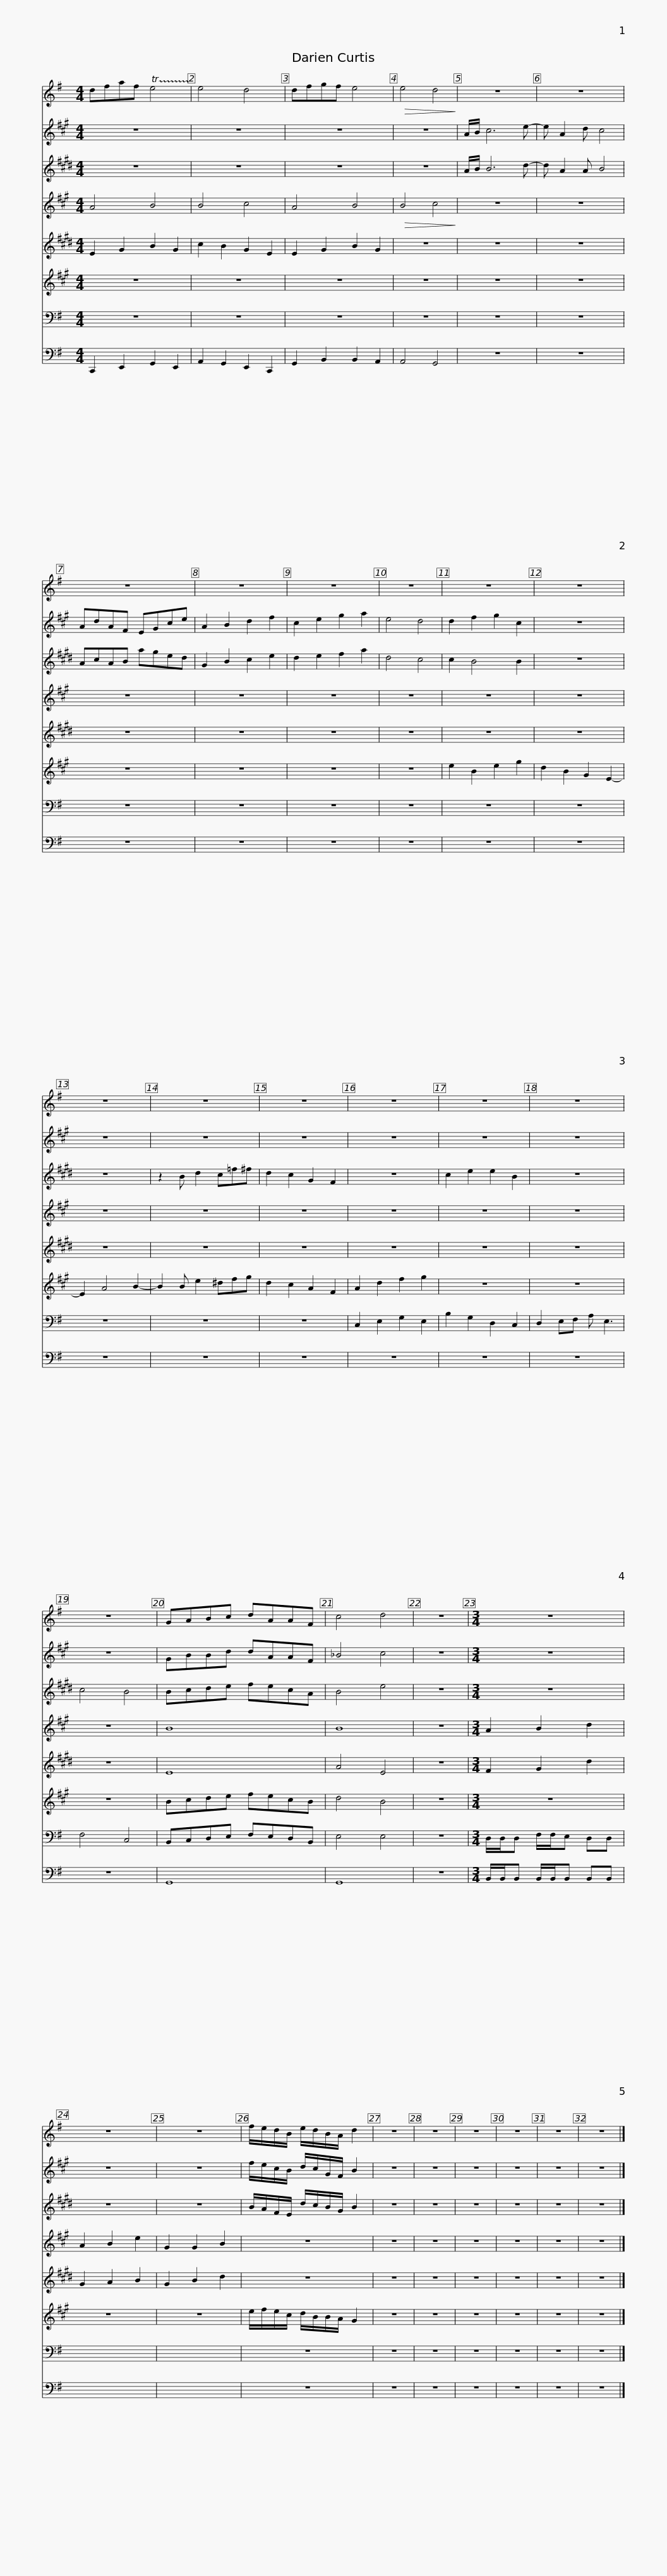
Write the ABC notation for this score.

X:1
%%score 1 2 3 4 5 6 7 8
L:1/8
M:4/4
I:linebreak $
K:G
V:1 treble
V:2 treble transpose=-2
V:3 treble transpose=-9
V:4 treble transpose=-14
V:5 treble transpose=-21
V:6 treble transpose=-2
V:7 bass
V:8 bass
V:1
 dfaf !trill(!Te4!trill)! | e4 d4 | dfgf e4 |!>(! e4 d4!>)! | z8 | %5
 z8 |$ z8 | z8 | z8 | z8 | %10
 z8 | z8 | z8 |$ z8 | z8 | %15
 z8 | z8 | z8 | z8 | GABc dAAF |$ %20
 c4 d4 | z8 |[M:3/4] z6 | z6 | z6 | %25
 f/e/d/B/ e/d/B/A/ d2 | z6 | z6 | z6 | z6 | %30
 z6 |$ z6 |] %32
V:2
[K:A] z8 | z8 | z8 | z8 | A/B/ c6 e- | %5
 e A2 d c4 |$ AdAF EGce | A2 B2 d2 f2 | c2 e2 g2 a2 | e4 d4 | %10
 d2 f2 g2 c2 | z8 | z8 |$ z8 | z8 | %15
 z8 | z8 | z8 | z8 | GBBd dAAF |$ %20
 _B4 c4 | z8 |[M:3/4] z6 | z6 | z6 | %25
 f/e/c/B/ d/c/G/F/ B2 | z6 | z6 | z6 | z6 | %30
 z6 |$ z6 |] %32
V:3
[K:E] z8 | z8 | z8 | z8 | A/B/ B6 d- | %5
 d A2 A B4 |$ AcAB aged | G2 B2 c2 e2 | d2 e2 f2 a2 | d4 c4 | %10
 c2 B4 B2 | z8 | z8 |$ z2 B d2 c=f^f | d2 c2 G2 F2 | %15
 z8 | c2 e2 e2 B2 | z8 | c4 B4 | Bcde fecA |$ %20
 B4 e4 | z8 |[M:3/4] z6 | z6 | z6 | %25
 B/A/F/E/ d/c/B/G/ B2 | z6 | z6 | z6 | z6 | %30
 z6 |$ z6 |] %32
V:4
[K:A] A4 B4 | B4 c4 | A4 B4 |!>(! B4 c4!>)! | z8 | %5
 z8 |$ z8 | z8 | z8 | z8 | %10
 z8 | z8 | z8 |$ z8 | z8 | %15
 z8 | z8 | z8 | z8 | B8 |$ %20
 B8 | z8 |[M:3/4] A2 B2 d2 | A2 B2 e2 | G2 G2 B2 | %25
 z6 | z6 | z6 | z6 | z6 | %30
 z6 |$ z6 |] %32
V:5
[K:E] E2 G2 B2 G2 | c2 B2 G2 E2 | E2 G2 B2 G2 | z8 | z8 | %5
 z8 |$ z8 | z8 | z8 | z8 | %10
 z8 | z8 | z8 |$ z8 | z8 | %15
 z8 | z8 | z8 | z8 | E8 |$ %20
 A4 E4 | z8 |[M:3/4] F2 G2 d2 | G2 A2 B2 | G2 B2 d2 | %25
 z6 | z6 | z6 | z6 | z6 | %30
 z6 |$ z6 |] %32
V:6
[K:A] z8 | z8 | z8 | z8 | z8 | %5
 z8 |$ z8 | z8 | z8 | z8 | %10
 e2 B2 e2 g2 | d2 B2 G2 E2- | E2 A4 B2- |$ B2 B e2 ^dfg | d2 c2 A2 F2 | %15
 A2 d2 f2 g2 | z8 | z8 | z8 | Bcde fecB |$ %20
 d4 B4 | z8 |[M:3/4] z6 | z6 | z6 | %25
 e/f/e/c/ d/B/B/A/ G2 | z6 | z6 | z6 | z6 | %30
 z6 |$ z6 |] %32
V:7
 z8 | z8 | z8 | z8 | z8 | %5
 z8 |$ z8 | z8 | z8 | z8 | %10
 z8 | z8 | z8 |$ z8 | z8 | %15
 C,2 E,2 G,2 E,2 | B,2 G,2 D,2 C,2 | D,2 E,F, A, E,3 | F,4 C,4 | B,,C,D,E, F,E,D,B,, |$ %20
 E,4 E,4 | z8 |[M:3/4] D,/D,/D, F,/F,/E, D,D, | x6 | x6 | %25
 z6 | z6 | z6 | z6 | z6 | %30
 z6 |$ z6 |] %32
V:8
 C,,2 E,,2 G,,2 E,,2 | A,,2 G,,2 E,,2 C,,2 | G,,2 B,,2 B,,2 A,,2 | A,,4 G,,4 | z8 | %5
 z8 |$ z8 | z8 | z8 | z8 | %10
 z8 | z8 | z8 |$ z8 | z8 | %15
 z8 | z8 | z8 | z8 | G,,8 |$ %20
 G,,8 | z8 |[M:3/4] B,,/B,,/B,, B,,/B,,/B,, B,,B,, | x6 | x6 | %25
 z6 | z6 | z6 | z6 | z6 | %30
 z6 |$ z6 |] %32
